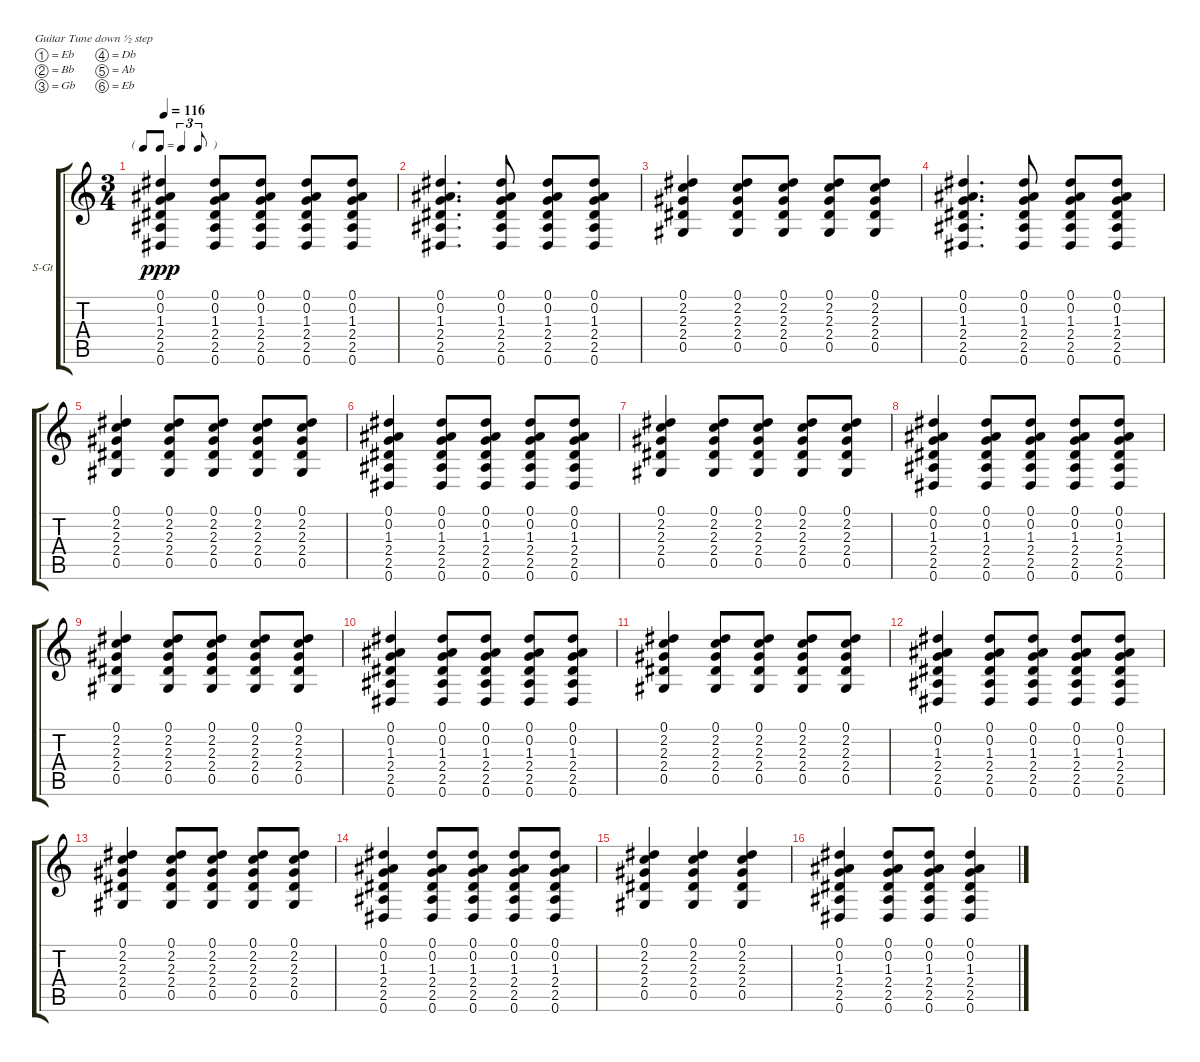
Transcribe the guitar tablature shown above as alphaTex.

\bracketExtendMode groupsimilarinstruments
\firstSystemTrackNameOrientation horizontal
\otherSystemsTrackNameOrientation horizontal
\track ("Acoustic Guitar 2" "S-Gt") {instrument acousticgrandpiano}
\staff {score tabs}
\tuning (Eb4 Bb3 Gb3 Db3 Ab2 Eb2)
\displaytranspose 12
\ts (3 4)
\tf triplet8th
\tempo 116
\clef g2
\ks c
(0.1 0.2 1.3 2.4 2.5 0.6).4{dy ppp} (0.1 0.2 1.3 2.4 2.5 0.6).8 (0.1 0.2 1.3 2.4 2.5 0.6).8 (0.1 0.2 1.3 2.4 2.5 0.6).8 (0.1 0.2 1.3 2.4 2.5 0.6).8 |
(0.1 0.2 1.3 2.4 2.5 0.6).4{d} (0.1 0.2 1.3 2.4 2.5 0.6).8 (0.1 0.2 1.3 2.4 2.5 0.6).8 (0.1 0.2 1.3 2.4 2.5 0.6).8 |
(0.1 2.2 2.3 2.4 0.5).4 (0.1 2.2 2.3 2.4 0.5).8 (0.1 2.2 2.3 2.4 0.5).8 (0.1 2.2 2.3 2.4 0.5).8 (0.1 2.2 2.3 2.4 0.5).8 |
(0.1 0.2 1.3 2.4 2.5 0.6).4{d} (0.1 0.2 1.3 2.4 2.5 0.6).8 (0.1 0.2 1.3 2.4 2.5 0.6).8 (0.1 0.2 1.3 2.4 2.5 0.6).8 |
(0.1 2.2 2.3 2.4 0.5).4 (0.1 2.2 2.3 2.4 0.5).8 (0.1 2.2 2.3 2.4 0.5).8 (0.1 2.2 2.3 2.4 0.5).8 (0.1 2.2 2.3 2.4 0.5).8 |
(0.1 0.2 1.3 2.4 2.5 0.6).4 (0.1 0.2 1.3 2.4 2.5 0.6).8 (0.1 0.2 1.3 2.4 2.5 0.6).8 (0.1 0.2 1.3 2.4 2.5 0.6).8 (0.1 0.2 1.3 2.4 2.5 0.6).8 |
(0.1 2.2 2.3 2.4 0.5).4 (0.1 2.2 2.3 2.4 0.5).8 (0.1 2.2 2.3 2.4 0.5).8 (0.1 2.2 2.3 2.4 0.5).8 (0.1 2.2 2.3 2.4 0.5).8 |
(0.1 0.2 1.3 2.4 2.5 0.6).4 (0.1 0.2 1.3 2.4 2.5 0.6).8 (0.1 0.2 1.3 2.4 2.5 0.6).8 (0.1 0.2 1.3 2.4 2.5 0.6).8 (0.1 0.2 1.3 2.4 2.5 0.6).8 |
(0.1 2.2 2.3 2.4 0.5).4 (0.1 2.2 2.3 2.4 0.5).8 (0.1 2.2 2.3 2.4 0.5).8 (0.1 2.2 2.3 2.4 0.5).8 (0.1 2.2 2.3 2.4 0.5).8 |
(0.1 0.2 1.3 2.4 2.5 0.6).4 (0.1 0.2 1.3 2.4 2.5 0.6).8 (0.1 0.2 1.3 2.4 2.5 0.6).8 (0.1 0.2 1.3 2.4 2.5 0.6).8 (0.1 0.2 1.3 2.4 2.5 0.6).8 |
(0.1 2.2 2.3 2.4 0.5).4 (0.1 2.2 2.3 2.4 0.5).8 (0.1 2.2 2.3 2.4 0.5).8 (0.1 2.2 2.3 2.4 0.5).8 (0.1 2.2 2.3 2.4 0.5).8 |
(0.1 0.2 1.3 2.4 2.5 0.6).4 (0.1 0.2 1.3 2.4 2.5 0.6).8 (0.1 0.2 1.3 2.4 2.5 0.6).8 (0.1 0.2 1.3 2.4 2.5 0.6).8 (0.1 0.2 1.3 2.4 2.5 0.6).8 |
(0.1 2.2 2.3 2.4 0.5).4 (0.1 2.2 2.3 2.4 0.5).8 (0.1 2.2 2.3 2.4 0.5).8 (0.1 2.2 2.3 2.4 0.5).8 (0.1 2.2 2.3 2.4 0.5).8 |
(0.1 0.2 1.3 2.4 2.5 0.6).4 (0.1 0.2 1.3 2.4 2.5 0.6).8 (0.1 0.2 1.3 2.4 2.5 0.6).8 (0.1 0.2 1.3 2.4 2.5 0.6).8 (0.1 0.2 1.3 2.4 2.5 0.6).8 |
(0.1 2.2 2.3 2.4 0.5).4 (0.1 2.2 2.3 2.4 0.5).4 (0.1 2.2 2.3 2.4 0.5).4 |
(0.1 0.2 1.3 2.4 2.5 0.6).4 (0.1 0.2 1.3 2.4 2.5 0.6).8 (0.1 0.2 1.3 2.4 2.5 0.6).8 (0.1 0.2 1.3 2.4 2.5 0.6).4
